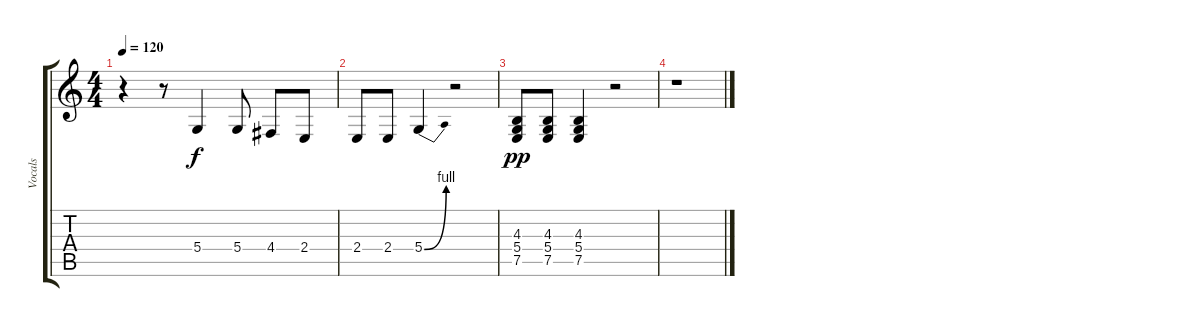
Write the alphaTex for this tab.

\track ("Vocals" "Vocals") {instrument synthvoice}
\staff {score tabs}
\tuning (E4 B3 G3 D3 A2 E2) {hide}
\ts (4 4)
\tempo 120
\clef g2
\ks c
r.4{dy pp} r.8 5.4.4{dy f} 5.4.8 4.4.8 2.4.8 |
2.4.8 2.4.8 5.4{be (bend 0 0 60 4)}.4 r.2 |
(4.3 5.4 7.5).8{dy pp} (4.3 5.4 7.5).8 (4.3 5.4 7.5).4 r.2 |
r.1
